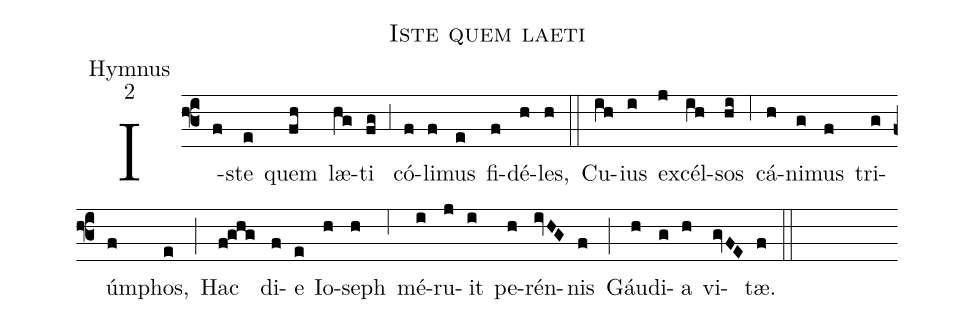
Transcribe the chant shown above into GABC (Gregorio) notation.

name:Iste quem laeti;
office-part:Hymnus;
mode:2;
%%
(f3) I(f)ste(e) quem(fh) læ(hg)ti(fg) (,3) có(f)li(f)mus(e) fi(f)dé(h)les,(h) (::)
Cu(ih)ius(i) ex(j)cél(ih)sos(hi) (,6) cá(h)ni(g)mus(f) tri(g)úm(f)phos,(e) (;) Hac(f!ghg) di(f)e(e) Io(h)seph(h) (,6) mé(i)ru(j)it(i) pe(h)rén(ivHG)nis(f) (;) Gáu(h)di(g)a(h) vi(gvFE)tæ.(f) (::)
